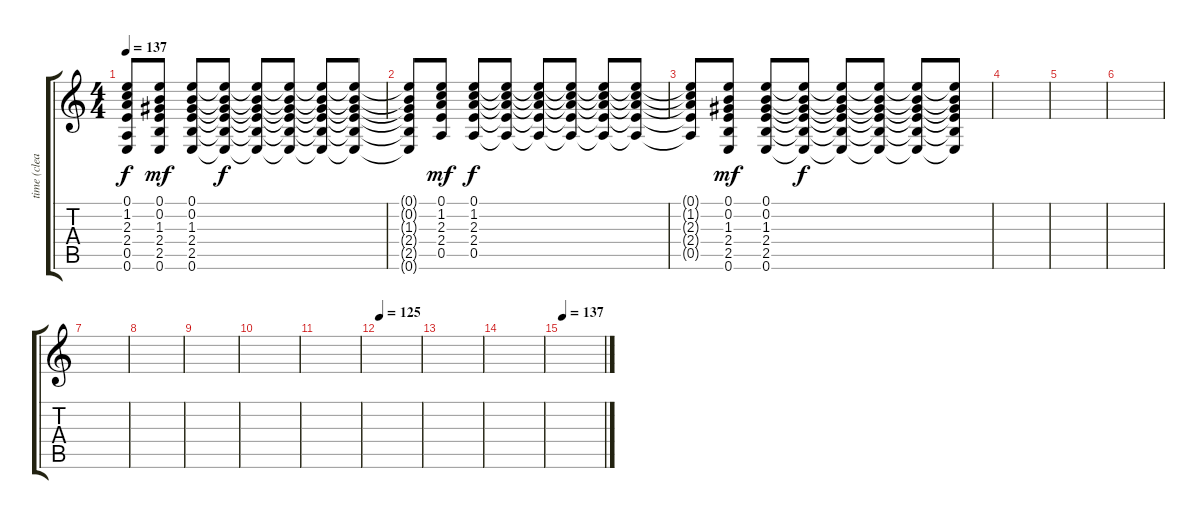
\track ("time (clean)" "time (clea") {instrument electricguitarclean}
\staff {score tabs}
\tuning (E4 B3 G3 D3 A2 E2) {hide}
\ts (4 4)
\tempo 137
\clef g2
\ks c
(0.1{t} 1.2{t} 2.3{t} 2.4{t} 0.5{t} 0.6{t}).8{dy f} (0.1 0.2 1.3 2.4 2.5 0.6).8{dy mf} (0.1 0.2 1.3 2.4 2.5 0.6).8 (0.1{t} 0.2{t} 1.3{t} 2.4{t} 2.5{t} 0.6{t}).8{dy f} (0.1{t} 0.2{t} 1.3{t} 2.4{t} 2.5{t} 0.6{t}).8 (0.1{t} 0.2{t} 1.3{t} 2.4{t} 2.5{t} 0.6{t}).8 (0.1{t} 0.2{t} 1.3{t} 2.4{t} 2.5{t} 0.6{t}).8 (0.1{t} 0.2{t} 1.3{t} 2.4{t} 2.5{t} 0.6{t}).8 |
(0.1{t} 0.2{t} 1.3{t} 2.4{t} 2.5{t} 0.6{t}).8 (0.1 1.2 2.3 2.4 0.5).8{dy mf} (0.1 1.2 2.3 2.4 0.5).8{dy f} (0.1{t} 1.2{t} 2.3{t} 2.4{t} 0.5{t}).8 (0.1{t} 1.2{t} 2.3{t} 2.4{t} 0.5{t}).8 (0.1{t} 1.2{t} 2.3{t} 2.4{t} 0.5{t}).8 (0.1{t} 1.2{t} 2.3{t} 2.4{t} 0.5{t}).8 (0.1{t} 1.2{t} 2.3{t} 2.4{t} 0.5{t}).8 |
(0.1{t} 1.2{t} 2.3{t} 2.4{t} 0.5{t}).8 (0.1 0.2 1.3 2.4 2.5 0.6).8{dy mf} (0.1 0.2 1.3 2.4 2.5 0.6).8 (0.1{t} 0.2{t} 1.3{t} 2.4{t} 2.5{t} 0.6{t}).8{dy f} (0.1{t} 0.2{t} 1.3{t} 2.4{t} 2.5{t} 0.6{t}).8 (0.1{t} 0.2{t} 1.3{t} 2.4{t} 2.5{t} 0.6{t}).8 (0.1{t} 0.2{t} 1.3{t} 2.4{t} 2.5{t} 0.6{t}).8 (0.1{t} 0.2{t} 1.3{t} 2.4{t} 2.5{t} 0.6{t}).8 |
|
|
|
|
|
|
|
|
\tempo 125
|
|
|
\tempo 137
